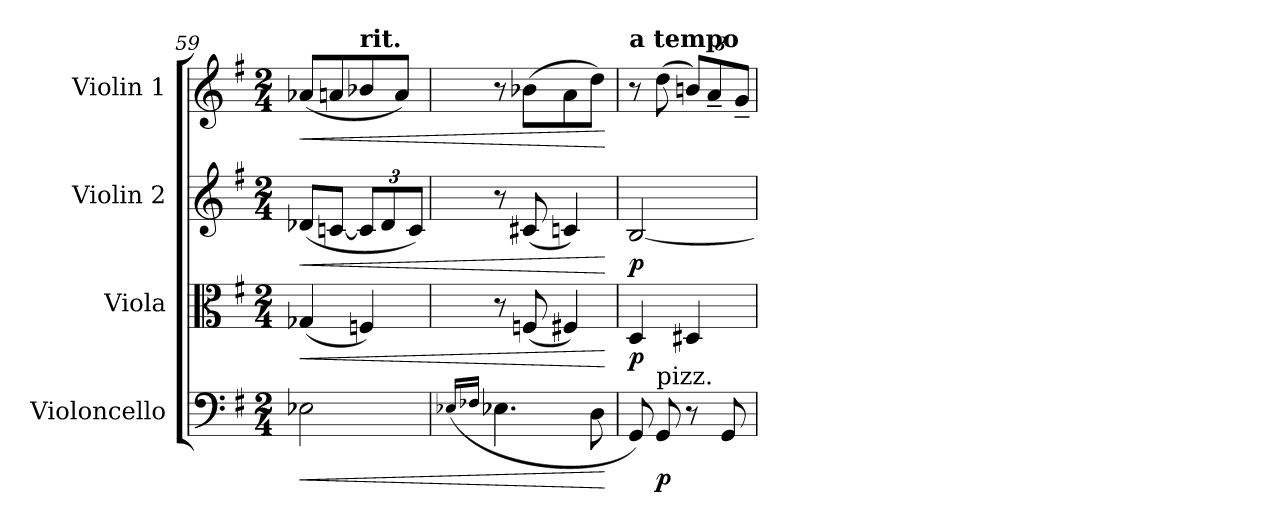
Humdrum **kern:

**kern	**dynam	**kern	**dynam	**kern	**dynam	**kern	**dynam
*part4	*part4	*part3	*part3	*part2	*part2	*part1	*part1
*staff4	*staff4	*staff3	*staff3	*staff2	*staff2	*staff1	*staff1
*I"Violoncello	*	*I"Viola	*	*I"Violin 2	*	*I"Violin 1	*
*I'Vc	*	*I'Vla	*	*I'Vln	*	*I'Vln	*
*clefF4	*	*clefC3	*	*clefG2	*	*clefG2	*
*k[f#]	*	*k[f#]	*	*k[f#]	*	*k[f#]	*
*M2/4	*	*M2/4	*	*M2/4	*	*M2/4	*
=59	=59	=59	=59	=59	=59	=59	=59
!	!LO:HP:b	!	!LO:HP:b	!	!LO:HP:b	!	!LO:HP:b
2E-X\	<	(4G-X/	<	(8d-X/L	<	(8a-X/L	<
.	.	.	.	[8cn/J	.	8an/	.
*	*	*	*	*Xbrackettup	*	*	*
!	!	!	!	!	!	!LO:TX:a:B:t=rit.	!
.	.	4Fn/)	.	12c/L]	.	8b-X/	.
.	.	.	.	12d-/	.	.	.
.	.	.	.	.	.	8a/J)	.
.	.	.	.	12c/J)	.	.	.
=60	=60	=60	=60	=60	=60	=60	=60
(>16qE-X/LL	.	.	.	.	.	.	.
16qF-X/JJ	.	.	.	.	.	.	.
4.E-\	.	8r	.	8r	.	8r	.
.	.	(8Fn/	.	(8c#X/	.	(8b-X\L	.
.	.	4F#X/)	.	4cn/)	.	8a\	.
8D\	.	.	.	.	.	8dd\J)	.
.	[	.	[	.	[	.	[
=61	=61	=61	=61	=61	=61	=61	=61
!!LO:REH:place=s1:a:B:cj:fs=14:t=5
!	!	!	!	!	!	!LO:TX:a:B:t=a tempo	!
!	!	!	!LO:DY:b	!	!LO:DY:b	!	!
8GG/)	.	4D/	p	[2B/	p	8r	.
!LO:TX:a:t=pizz.	!	!	!	!	!	!	!
!	!LO:DY:b	!	!	!	!	!	!LO:DY:b
!	!	!	!	!	!	!	!LO:DY:n=1:b
8GG/	p	.	.	.	.	(8dd\	mf other-dynamics
*	*	*	*	*	*	*Xbrackettup	*
8r	.	4D#X/	.	.	.	12bn/L)	.
.	.	.	.	.	.	12a~/	.
8GG/	.	.	.	.	.	.	.
.	.	.	.	.	.	12g~/J	.
=	=	=	=	=	=	=	=
*-	*-	*-	*-	*-	*-	*-	*-
